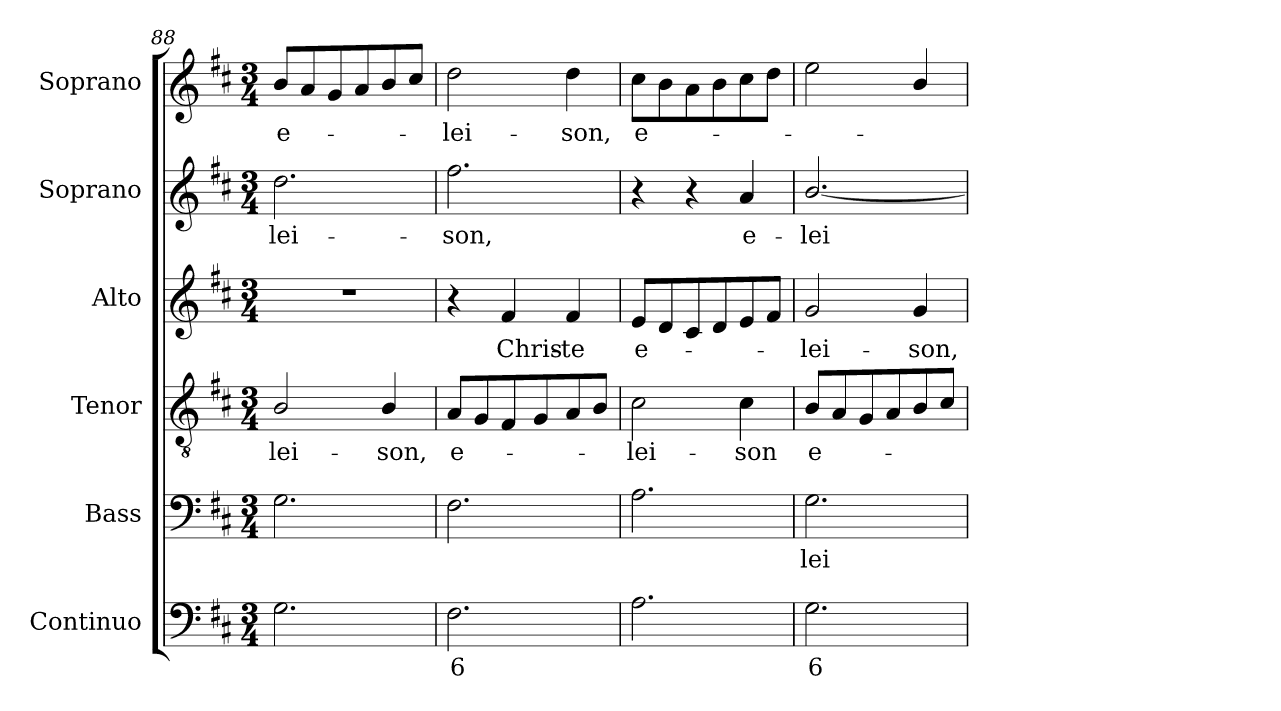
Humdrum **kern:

**kern	**text	**kern	**text	**kern	**text	**kern	**text	**kern	**text	**kern	**text
*part6	*part6	*part5	*part5	*part4	*part4	*part3	*part3	*part2	*part2	*part1	*part1
*staff6	*staff6	*staff5	*staff5	*staff4	*staff4	*staff3	*staff3	*staff2	*staff2	*staff1	*staff1
*I"Continuo	*	*I"Bass	*	*I"Tenor	*	*I"Alto	*	*I"Soprano	*	*I"Soprano	*
*I'Cont.	*	*I'B.	*	*I'T.	*	*I'A.	*	*I'S.	*	*I'S.	*
*clefF4	*	*clefF4	*	*clefGv2	*	*clefG2	*	*clefG2	*	*clefG2	*
*	*	*	*	*ITrd7c12	*	*	*	*	*	*	*
*k[f#c#]	*	*k[f#c#]	*	*k[f#c#]	*	*k[f#c#]	*	*k[f#c#]	*	*k[f#c#]	*
*D:	*	*D:	*	*D:	*	*D:	*	*D:	*	*D:	*
*M3/4	*	*M3/4	*	*M3/4	*	*M3/4	*	*M3/4	*	*M3/4	*
=88	=88	=88	=88	=88	=88	=88	=88	=88	=88	=88	=88
!	!	!	!	!	!LO:LY:b:color=#000000	!LO:N:vis=1	!	!	!	!	!
!	!	!	!	!	!	!	!	!	!LO:LY:b:color=#000000	!	!
!	!	!	!	!	!	!	!	!	!	!	!LO:LY:b:color=#000000
2.Gi\	.	2.Gi\	.	2BBi/	-lei-	2.r	.	2.ddi\	-lei-	8bi/L	e-
.	.	.	.	.	.	.	.	.	.	8ai/	.
.	.	.	.	.	.	.	.	.	.	8gi/	.
.	.	.	.	.	.	.	.	.	.	8ai/	.
!	!	!	!	!	!LO:LY:b:color=#000000	!	!	!	!	!	!
.	.	.	.	4BBi/	-son,	.	.	.	.	8bi/	.
.	.	.	.	.	.	.	.	.	.	8cc#i/J	.
!!LO:LB:g=z
=89	=89	=89	=89	=89	=89	=89	=89	=89	=89	=89	=89
!	!LO:LY:b:color=#000000	!	!	!	!	!	!	!	!	!	!
!	!	!	!	!	!LO:LY:b:color=#000000	!	!	!	!	!	!
!	!	!	!	!	!	!	!	!	!LO:LY:b:color=#000000	!	!
!	!	!	!	!	!	!	!	!	!	!	!LO:LY:b:color=#000000
2.F#i\	6	2.F#i\	.	8AAi/L	e-	4r	.	2.ff#i\	-son,	2ddi\	-lei-
.	.	.	.	8GGi/	.	.	.	.	.	.	.
!	!	!	!	!	!	!	!LO:LY:b:color=#000000	!	!	!	!
.	.	.	.	8FF#i/	.	4f#i/	Chris-	.	.	.	.
.	.	.	.	8GGi/	.	.	.	.	.	.	.
!	!	!	!	!	!	!	!LO:LY:b:color=#000000	!	!	!	!
!	!	!	!	!	!	!	!	!	!	!	!LO:LY:b:color=#000000
.	.	.	.	8AAi/	.	4f#i/	-te	.	.	4ddi\	-son,
.	.	.	.	8BBi/J	.	.	.	.	.	.	.
=90	=90	=90	=90	=90	=90	=90	=90	=90	=90	=90	=90
!	!	!	!	!	!LO:LY:b:color=#000000	!	!	!	!	!	!
!	!	!	!	!	!	!	!LO:LY:b:color=#000000	!	!	!	!
!	!	!	!	!	!	!	!	!	!	!	!LO:LY:b:color=#000000
2.Ai\	.	2.Ai\	.	2C#i\	-lei-	8ei/L	e-	4r	.	8cc#i\L	e-
.	.	.	.	.	.	8di/	.	.	.	8bi\	.
.	.	.	.	.	.	8c#i/	.	4r	.	8ai\	.
.	.	.	.	.	.	8di/	.	.	.	8bi\	.
!	!	!	!	!	!LO:LY:b:color=#000000	!	!	!	!	!	!
!	!	!	!	!	!	!	!	!	!LO:LY:b:color=#000000	!	!
.	.	.	.	4C#i\	-son	8ei/	.	4ai/	e-	8cc#i\	.
.	.	.	.	.	.	8f#i/J	.	.	.	8ddi\J	.
=91	=91	=91	=91	=91	=91	=91	=91	=91	=91	=91	=91
!	!LO:LY:b:color=#000000	!	!	!	!	!	!	!	!	!	!
!	!	!	!LO:LY:b:color=#000000	!	!	!	!	!	!	!	!
!	!	!	!	!	!LO:LY:b:color=#000000	!	!	!	!	!	!
!	!	!	!	!	!	!	!LO:LY:b:color=#000000	!	!	!	!
!	!	!	!	!	!	!	!	!	!LO:LY:b:color=#000000	!	!
2.Gi\	6	2.Gi\	-lei-	8BBi/L	e-	2gi/	-lei-	[2.bi/	-lei-	2eei\	.
.	.	.	.	8AAi/	.	.	.	.	.	.	.
.	.	.	.	8GGi/	.	.	.	.	.	.	.
.	.	.	.	8AAi/	.	.	.	.	.	.	.
!	!	!	!	!	!	!	!LO:LY:b:color=#000000	!	!	!	!
.	.	.	.	8BBi/	.	4gi/	-son,	.	.	4bi/	.
.	.	.	.	8C#i/J	.	.	.	.	.	.	.
=	=	=	=	=	=	=	=	=	=	=	=
*-	*-	*-	*-	*-	*-	*-	*-	*-	*-	*-	*-
